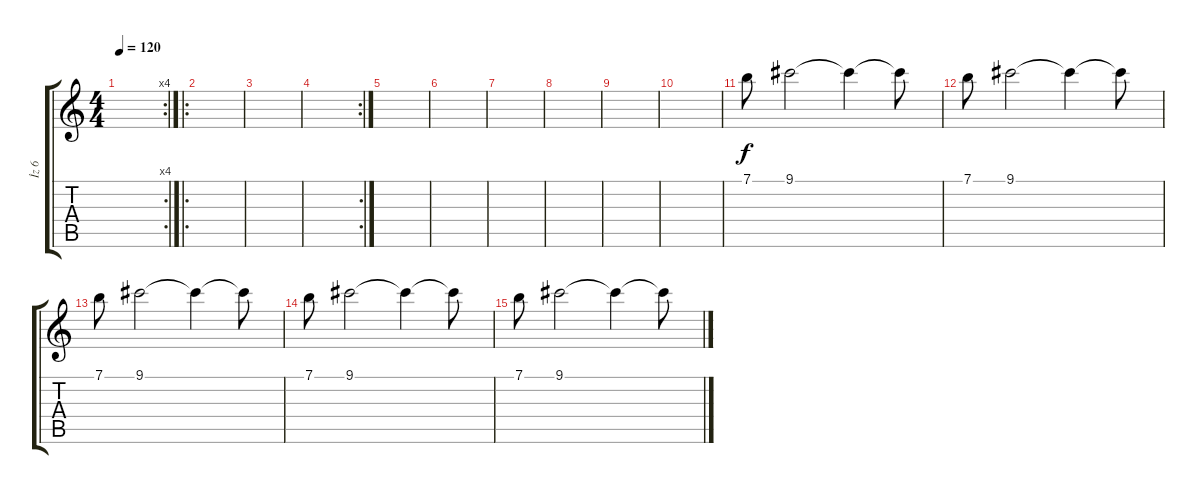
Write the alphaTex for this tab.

\track ("İz 6" "İz 6") {instrument guitarharmonics}
\staff {score tabs}
\tuning (E4 B3 G3 D3 A2 E2) {hide}
\rc 4
\ts (4 4)
\tempo 120
\clef g2
\ks c
|
\ro
|
|
\rc 2
|
|
|
|
|
|
|
7.1.8 9.1.2 9.1{t}.4 9.1{t}.8 |
7.1.8 9.1.2 9.1{t}.4 9.1{t}.8 |
7.1.8 9.1.2 9.1{t}.4 9.1{t}.8 |
7.1.8 9.1.2 9.1{t}.4 9.1{t}.8 |
7.1.8 9.1.2 9.1{t}.4 9.1{t}.8
